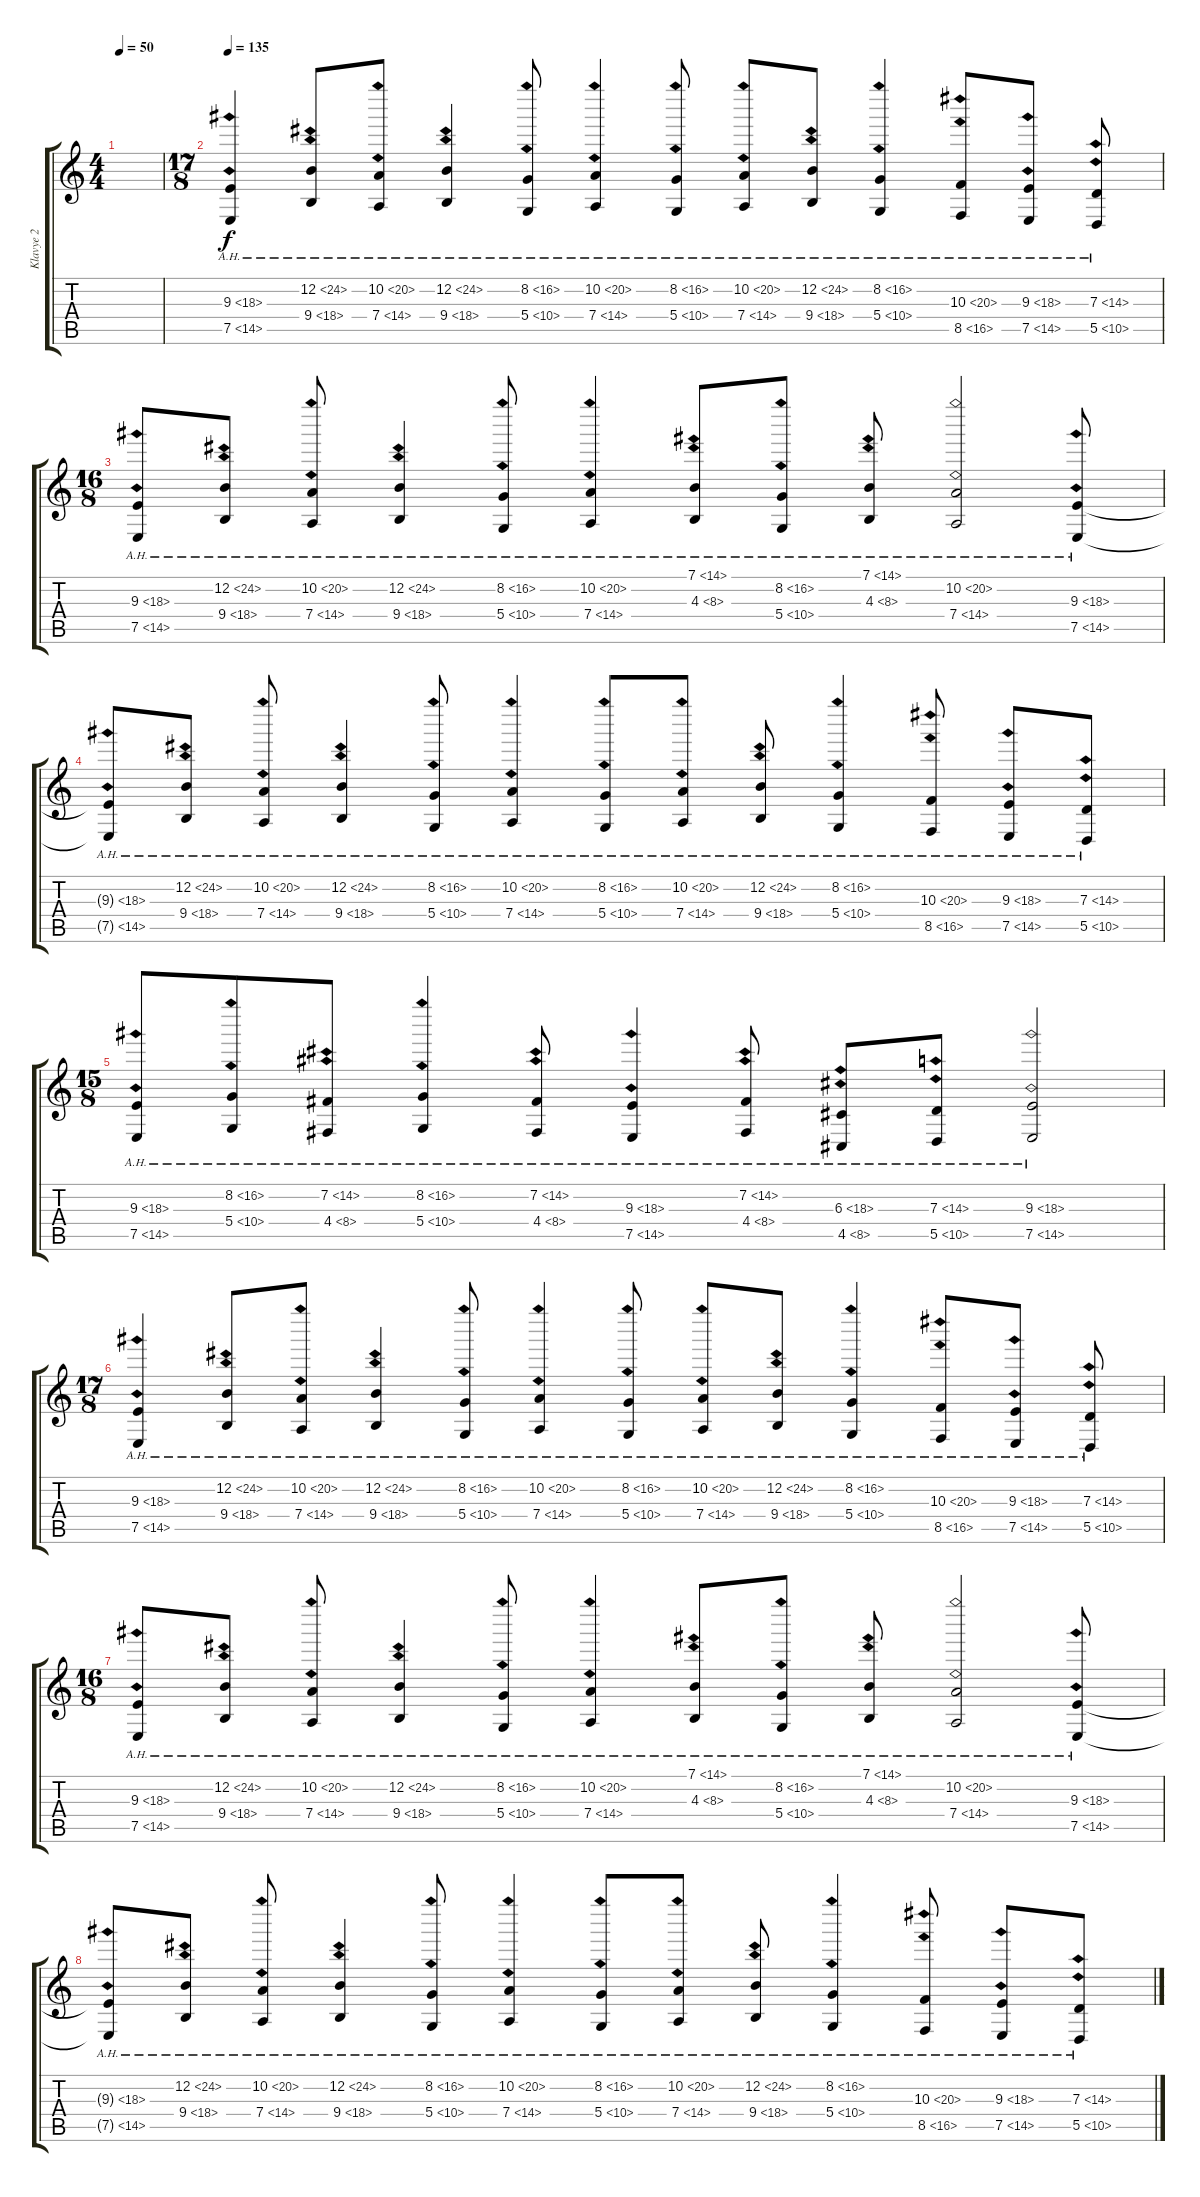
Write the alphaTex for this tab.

\track ("Klavye 2" "Klavye 2") {instrument churchorgan}
\staff {score tabs}
\tuning (E4 B3 G3 D3 A2 E2) {hide}
\ts (4 4)
\tempo 50
\clef g2
\ks c
|
\ts (17 8)
\tempo 135
(9.3{ah 9} 7.5{ah 7}).4{volume 16 instrument stringensemble1} (12.2{ah 12} 9.4{ah 9}).8 (10.2{ah 10} 7.4{ah 7}).8 (12.2{ah 12} 9.4{ah 9}).4 (8.2{ah 8} 5.4{ah 5}).8 (10.2{ah 10} 7.4{ah 7}).4 (8.2{ah 8} 5.4{ah 5}).8 (10.2{ah 10} 7.4{ah 7}).8 (12.2{ah 12} 9.4{ah 9}).8 (8.2{ah 8} 5.4{ah 5}).4 (10.3{ah 10} 8.5{ah 8}).8 (9.3{ah 9} 7.5{ah 7}).8 (7.3{ah 7} 5.5{ah 5}).8 |
\ts (16 8)
(9.3{ah 9} 7.5{ah 7}).8 (12.2{ah 12} 9.4{ah 9}).8 (10.2{ah 10} 7.4{ah 7}).8 (12.2{ah 12} 9.4{ah 9}).4 (8.2{ah 8} 5.4{ah 5}).8 (10.2{ah 10} 7.4{ah 7}).4 (7.1{ah 7} 4.3{ah 4}).8 (8.2{ah 8} 5.4{ah 5}).8 (7.1{ah 7} 4.3{ah 4}).8 (10.2{ah 10} 7.4{ah 7}).2 (9.3{ah 9} 7.5{ah 7}).8 |
(9.3{ah 9 t} 7.5{ah 7 t}).8 (12.2{ah 12} 9.4{ah 9}).8 (10.2{ah 10} 7.4{ah 7}).8 (12.2{ah 12} 9.4{ah 9}).4 (8.2{ah 8} 5.4{ah 5}).8 (10.2{ah 10} 7.4{ah 7}).4 (8.2{ah 8} 5.4{ah 5}).8 (10.2{ah 10} 7.4{ah 7}).8 (12.2{ah 12} 9.4{ah 9}).8 (8.2{ah 8} 5.4{ah 5}).4 (10.3{ah 10} 8.5{ah 8}).8 (9.3{ah 9} 7.5{ah 7}).8 (7.3{ah 7} 5.5{ah 5}).8 |
\ts (15 8)
(9.3{ah 9} 7.5{ah 7}).8 (8.2{ah 8} 5.4{ah 5}).8 (7.2{ah 7} 4.4{ah 4}).8 (8.2{ah 8} 5.4{ah 5}).4 (7.2{ah 7} 4.4{ah 4}).8 (9.3{ah 9} 7.5{ah 7}).4 (7.2{ah 7} 4.4{ah 4}).8 (6.3{ah 12} 4.5{ah 4}).8 (7.3{ah 7} 5.5{ah 5}).8 (9.3{ah 9} 7.5{ah 7}).2 |
\ts (17 8)
(9.3{ah 9} 7.5{ah 7}).4 (12.2{ah 12} 9.4{ah 9}).8 (10.2{ah 10} 7.4{ah 7}).8 (12.2{ah 12} 9.4{ah 9}).4 (8.2{ah 8} 5.4{ah 5}).8 (10.2{ah 10} 7.4{ah 7}).4 (8.2{ah 8} 5.4{ah 5}).8 (10.2{ah 10} 7.4{ah 7}).8 (12.2{ah 12} 9.4{ah 9}).8 (8.2{ah 8} 5.4{ah 5}).4 (10.3{ah 10} 8.5{ah 8}).8 (9.3{ah 9} 7.5{ah 7}).8 (7.3{ah 7} 5.5{ah 5}).8 |
\ts (16 8)
(9.3{ah 9} 7.5{ah 7}).8 (12.2{ah 12} 9.4{ah 9}).8 (10.2{ah 10} 7.4{ah 7}).8 (12.2{ah 12} 9.4{ah 9}).4 (8.2{ah 8} 5.4{ah 5}).8 (10.2{ah 10} 7.4{ah 7}).4 (7.1{ah 7} 4.3{ah 4}).8 (8.2{ah 8} 5.4{ah 5}).8 (7.1{ah 7} 4.3{ah 4}).8 (10.2{ah 10} 7.4{ah 7}).2 (9.3{ah 9} 7.5{ah 7}).8 |
(9.3{ah 9 t} 7.5{ah 7 t}).8 (12.2{ah 12} 9.4{ah 9}).8 (10.2{ah 10} 7.4{ah 7}).8 (12.2{ah 12} 9.4{ah 9}).4 (8.2{ah 8} 5.4{ah 5}).8 (10.2{ah 10} 7.4{ah 7}).4 (8.2{ah 8} 5.4{ah 5}).8 (10.2{ah 10} 7.4{ah 7}).8 (12.2{ah 12} 9.4{ah 9}).8 (8.2{ah 8} 5.4{ah 5}).4 (10.3{ah 10} 8.5{ah 8}).8 (9.3{ah 9} 7.5{ah 7}).8 (7.3{ah 7} 5.5{ah 5}).8
